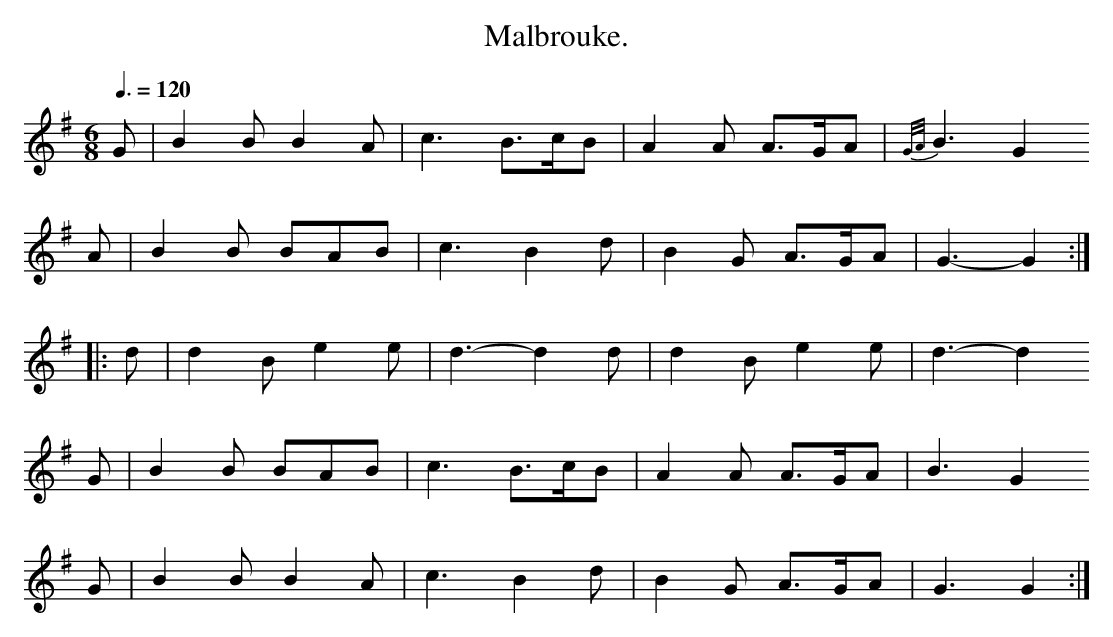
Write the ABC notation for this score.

X:1
T:Malbrouke.
M:6/8
L:1/8
Q:3/8=120
K:G
G|B2B B2A|c3 B>cB|A2A A>GA|{G/A/}B3 G2
A|B2B BAB|c3 B2d |B2G A>GA|       G3- G2::
d|d2B e2e|d3-d2d |d2B e2e |       d3- d2
G|B2B BAB|c3 B>cB|A2A A>GA|       B3  G2
G|B2B B2A|c3 B2d |B2G A>GA|       G3  G2:|
